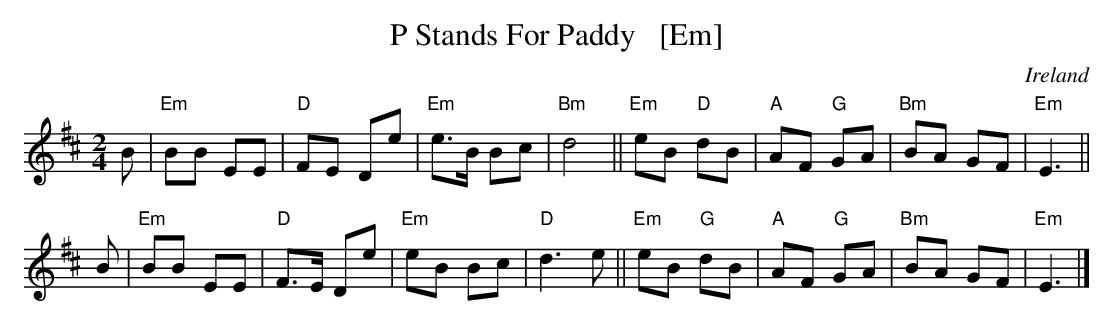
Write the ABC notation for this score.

X:1
T: P Stands For Paddy   [Em]
O: Ireland
M: 2/4
L: 1/16
K: Edor
B2 |\
"Em"B2B2    E2E2 | "D"F2E2    D2e2 | "Em"e3B  B2c2 | "Bm"d8 ||\
"Em"e2B2 "D"d2B2 | "A"A2F2 "G"G2A2 | "Bm"B2A2 G2F2 | "Em"E6 ||
B2 |\
"Em"B2B2    E2E2 | "D"F3E     D2e2 | "Em"e2B2 B2c2 | "D"d6 e2 ||\
"Em"e2B2 "G"d2B2 | "A"A2F2 "G"G2A2 | "Bm"B2A2 G2F2 | "Em"E6 |]
